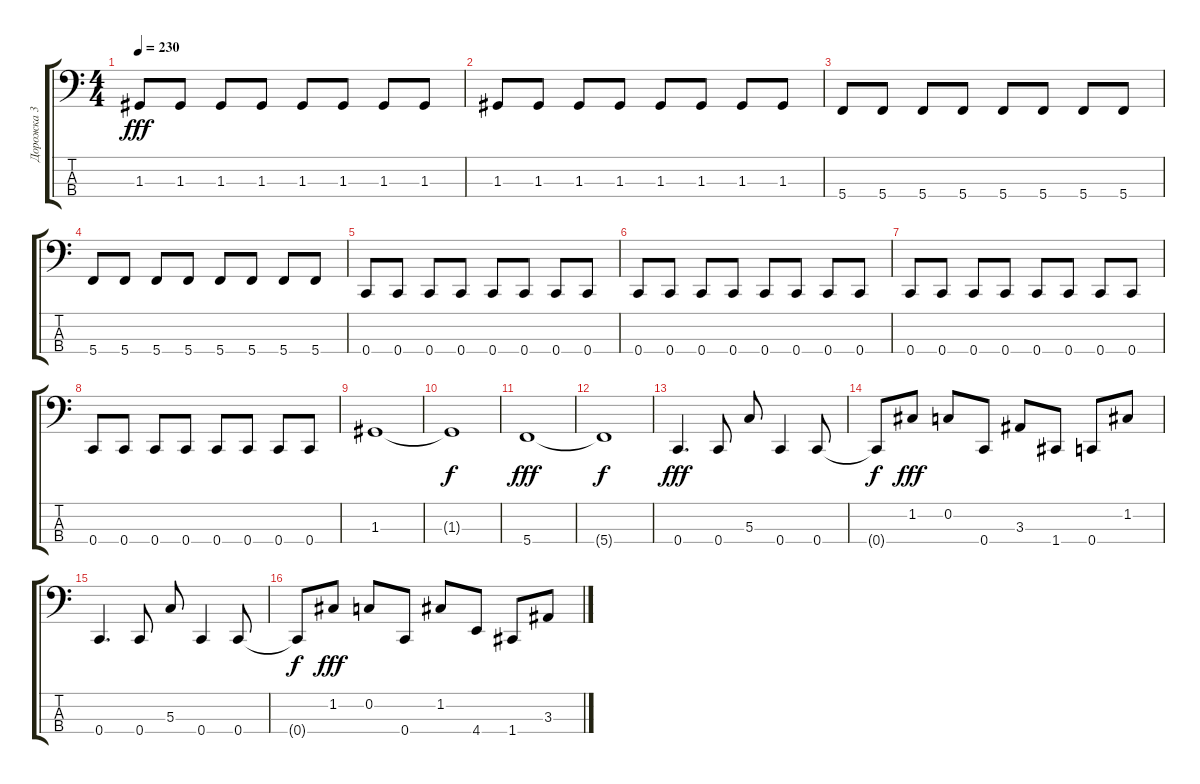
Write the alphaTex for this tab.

\track ("Дорожка 3" "Дорожка 3") {instrument electricbassfinger}
\staff {score tabs}
\tuning (F2 C2 G1 C1) {hide}
\ts (4 4)
\tempo 230
\clef f4
\ks c
1.3.8{dy fff} 1.3.8 1.3.8 1.3.8 1.3.8 1.3.8 1.3.8 1.3.8 |
1.3.8 1.3.8 1.3.8 1.3.8 1.3.8 1.3.8 1.3.8 1.3.8 |
5.4.8 5.4.8 5.4.8 5.4.8 5.4.8 5.4.8 5.4.8 5.4.8 |
5.4.8 5.4.8 5.4.8 5.4.8 5.4.8 5.4.8 5.4.8 5.4.8 |
0.4.8 0.4.8 0.4.8 0.4.8 0.4.8 0.4.8 0.4.8 0.4.8 |
0.4.8 0.4.8 0.4.8 0.4.8 0.4.8 0.4.8 0.4.8 0.4.8 |
0.4.8 0.4.8 0.4.8 0.4.8 0.4.8 0.4.8 0.4.8 0.4.8 |
0.4.8 0.4.8 0.4.8 0.4.8 0.4.8 0.4.8 0.4.8 0.4.8 |
1.3.1 |
1.3{t}.1{dy f} |
5.4.1{dy fff} |
5.4{t}.1{dy f} |
0.4.4{d dy fff} 0.4.8 5.3.8 0.4.4 0.4.8 |
0.4{t}.8{dy f} 1.2.8{dy fff} 0.2.8 0.4.8 3.3.8 1.4.8 0.4.8 1.2.8 |
0.4.4{d} 0.4.8 5.3.8 0.4.4 0.4.8 |
0.4{t}.8{dy f} 1.2.8{dy fff} 0.2.8 0.4.8 1.2.8 4.4.8 1.4.8 3.3.8
